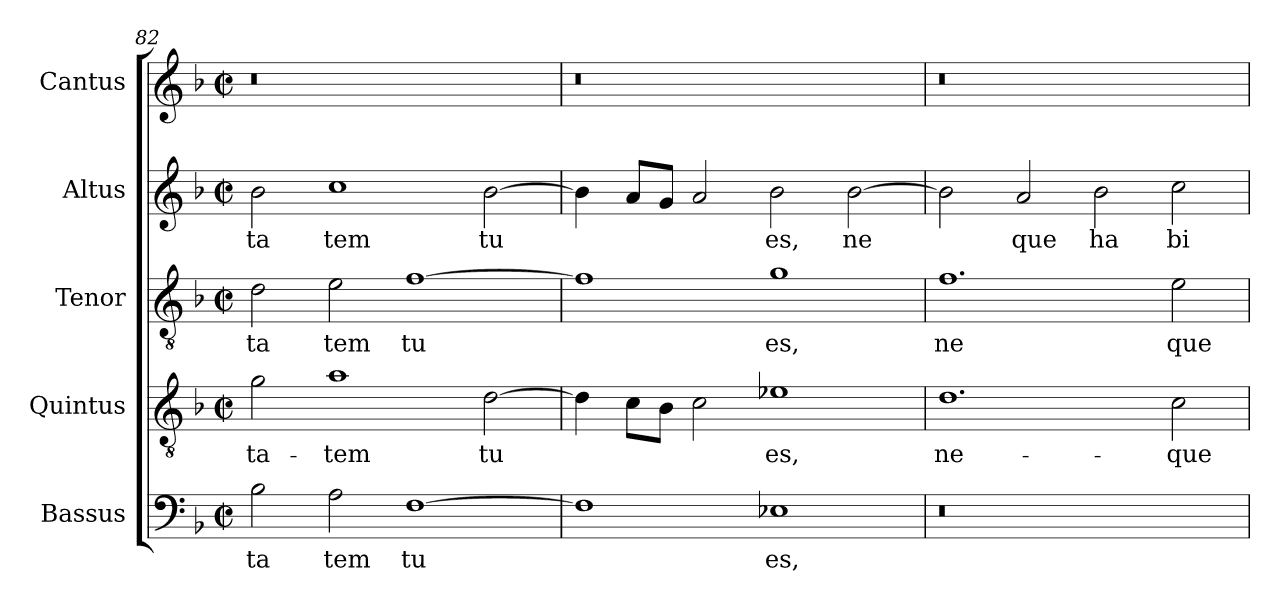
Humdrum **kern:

**kern	**text	**kern	**text	**kern	**text	**kern	**text	**kern
*part5	*part5	*part4	*part4	*part3	*part3	*part2	*part2	*part1
*staff5	*staff5	*staff4	*staff4	*staff3	*staff3	*staff2	*staff2	*staff1
*I"Bassus	*	*I"Quintus	*	*I"Tenor	*	*I"Altus	*	*I"Cantus
*clefF4	*	*clefGv2	*	*clefGv2	*	*clefG2	*	*clefG2
*k[b-]	*	*k[b-]	*	*k[b-]	*	*k[b-]	*	*k[b-]
*F:	*	*F:	*	*F:	*	*F:	*	*F:
*M2/2	*	*M2/2	*	*M2/2	*	*M2/2	*	*M2/2
*met(c|)	*	*met(c|)	*	*met(c|)	*	*met(c|)	*	*met(c|)
=82	=82	=82	=82	=82	=82	=82	=82	=82
!	!LO:LY:b:cj	!	!LO:LY:b	!	!LO:LY:b	!	!LO:LY:b	!
2B-\	ta	2g\	-ta-	2d\	ta	2b-\	ta	0r
!	!LO:LY:b:cj	!	!LO:LY:b	!	!LO:LY:b	!	!LO:LY:b	!
2A\	tem	1a	-tem	2e\	tem	1cc	tem	.
!	!LO:LY:b:cj	!	!	!	!LO:LY:b	!	!	!
[>1F	tu	.	.	[>1f	tu	.	.	.
!	!	!	!LO:LY:b	!	!	!	!LO:LY:b	!
.	.	[>2d\	tu	.	.	[>2b-\	tu	.
=83	=83	=83	=83	=83	=83	=83	=83	=83
!	!LO:LY:b:cj	!	!LO:LY:b	!	!LO:LY:b	!	!LO:LY:b	!
1F]	.	4d\]	.	1f]	.	4b-\]	.	0r
!	!	!	!LO:LY:b	!	!	!	!LO:LY:b	!
.	.	8c\L	.	.	.	8a/L	.	.
!	!	!	!LO:LY:b	!	!	!	!LO:LY:b	!
.	.	8B-\J	.	.	.	8g/J	.	.
!	!	!	!LO:LY:b	!	!	!	!LO:LY:b	!
.	.	2c\	.	.	.	2a/	.	.
!	!LO:LY:b:cj	!	!LO:LY:b	!	!LO:LY:b	!	!LO:LY:b	!
1E-X	es,	1e-X	es,	1g	es,	2b-\	es,	.
!	!	!	!	!	!	!	!LO:LY:b	!
.	.	.	.	.	.	[>2b-\	ne	.
=84	=84	=84	=84	=84	=84	=84	=84	=84
!	!	!	!LO:LY:b	!	!LO:LY:b	!	!LO:LY:b	!
0r	.	1.d	ne-	1.f	ne	2b-\]	.	0r
!	!	!	!	!	!	!	!LO:LY:b	!
.	.	.	.	.	.	2a/	que	.
!	!	!	!	!	!	!	!LO:LY:b	!
.	.	.	.	.	.	2b-\	ha	.
!	!	!	!LO:LY:b	!	!LO:LY:b	!	!LO:LY:b	!
.	.	2c\	-que	2e\	que	2cc\	bi	.
=	=	=	=	=	=	=	=	=
*-	*-	*-	*-	*-	*-	*-	*-	*-
